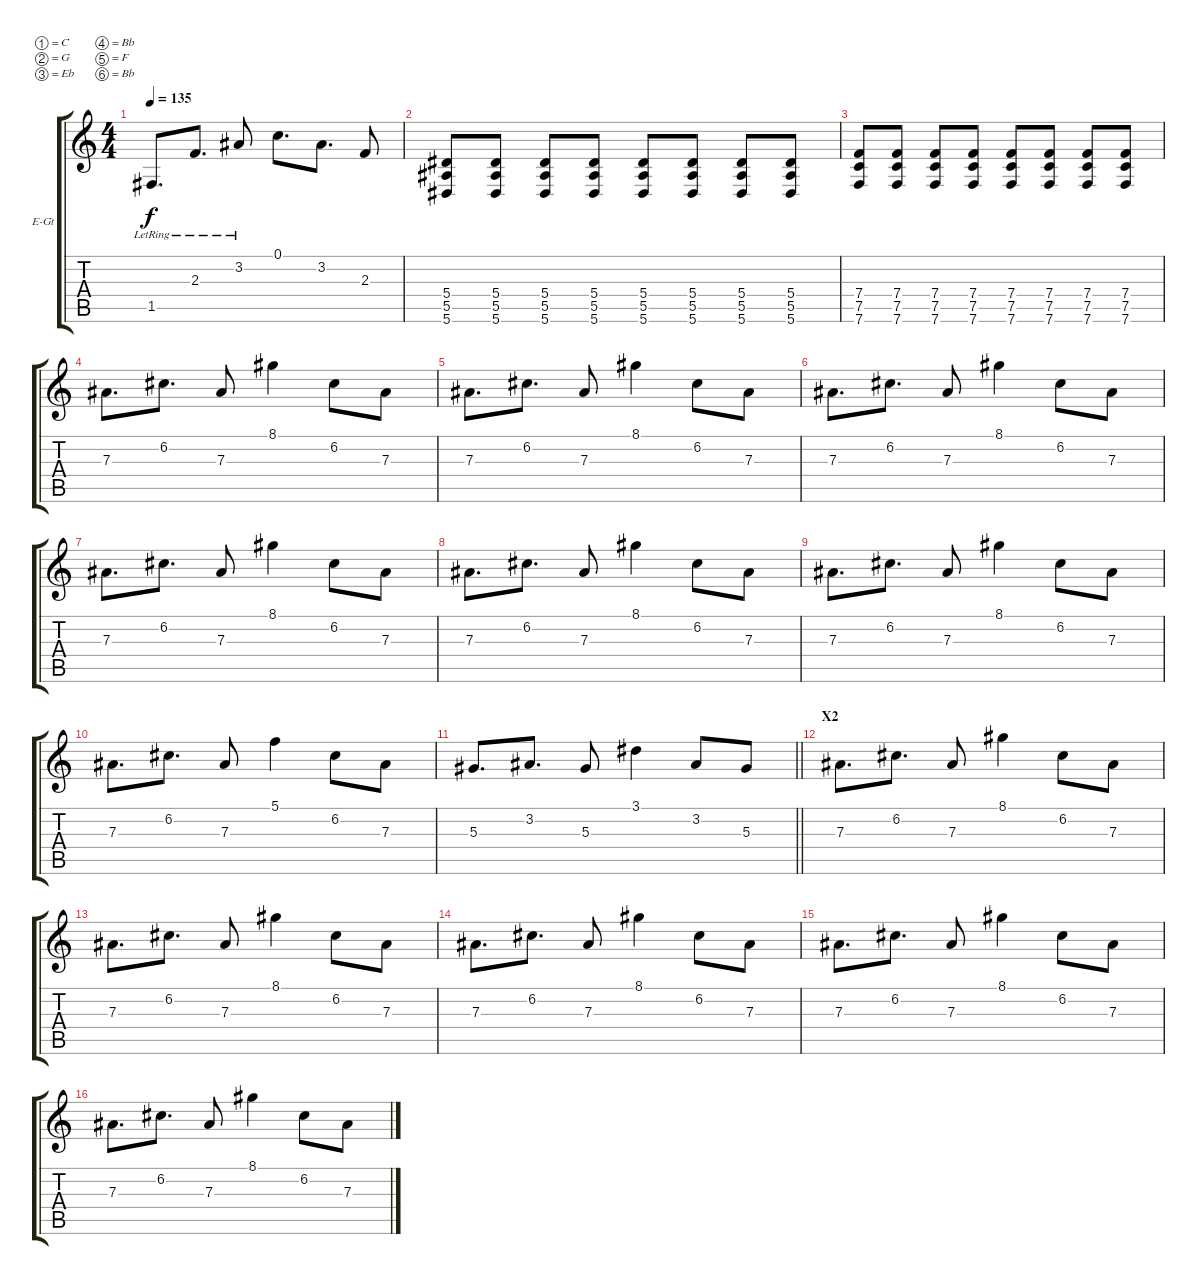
\bracketExtendMode groupsimilarinstruments
\firstSystemTrackNameOrientation horizontal
\otherSystemsTrackNameOrientation horizontal
\track ("Lead Guitar" "E-Gt") {instrument distortionguitar}
\staff {score tabs}
\tuning (C4 G3 Eb3 Bb2 F2 Bb1)
\ts (4 4)
\tempo 135
\clef g2
\ks c
1.5{lr}.8{d dy f} 2.3{lr}.8{d} 3.2{lr}.8 0.1.8{d} 3.2.8{d} 2.3.8 |
(5.4 5.5 5.6).8 (5.4 5.5 5.6).8 (5.4 5.5 5.6).8 (5.4 5.5 5.6).8 (5.4 5.5 5.6).8 (5.4 5.5 5.6).8 (5.4 5.5 5.6).8 (5.4 5.5 5.6).8 |
(7.4 7.5 7.6).8 (7.4 7.5 7.6).8 (7.4 7.5 7.6).8 (7.4 7.5 7.6).8 (7.4 7.5 7.6).8 (7.4 7.5 7.6).8 (7.4 7.5 7.6).8 (7.4 7.5 7.6).8 |
7.3.8{d} 6.2.8{d} 7.3.8 8.1.4 6.2.8 7.3.8 |
7.3.8{d} 6.2.8{d} 7.3.8 8.1.4 6.2.8 7.3.8 |
7.3.8{d} 6.2.8{d} 7.3.8 8.1.4 6.2.8 7.3.8 |
7.3.8{d} 6.2.8{d} 7.3.8 8.1.4 6.2.8 7.3.8 |
7.3.8{d} 6.2.8{d} 7.3.8 8.1.4 6.2.8 7.3.8 |
7.3.8{d} 6.2.8{d} 7.3.8 8.1.4 6.2.8 7.3.8 |
7.3.8{d} 6.2.8{d} 7.3.8 5.1.4 6.2.8 7.3.8 |
\barLineRight lightlight
5.3.8{d} 3.2.8{d} 5.3.8 3.1.4 3.2.8 5.3.8 |
\section ("" "X2")
7.3.8{d} 6.2.8{d} 7.3.8 8.1.4 6.2.8 7.3.8 |
7.3.8{d} 6.2.8{d} 7.3.8 8.1.4 6.2.8 7.3.8 |
7.3.8{d} 6.2.8{d} 7.3.8 8.1.4 6.2.8 7.3.8 |
7.3.8{d} 6.2.8{d} 7.3.8 8.1.4 6.2.8 7.3.8 |
7.3.8{d} 6.2.8{d} 7.3.8 8.1.4 6.2.8 7.3.8
